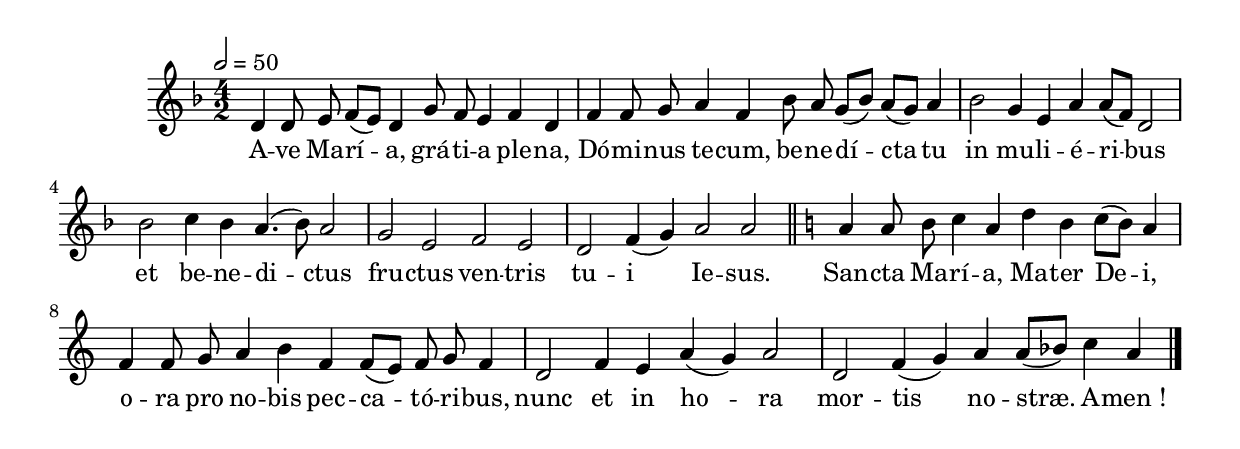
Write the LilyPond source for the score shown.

\version "2.16"
\language "français"

\header {
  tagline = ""
  composer = ""
}

MetriqueArmure = {
  \tempo 2=50
  \time 4/2
}

italique = { \override Score . LyricText #'font-shape = #'italic }

roman = { \override Score . LyricText #'font-shape = #'roman }

MusiqueI = \relative do' {
  \key fa \major
  re4 re8 mi fa[( mi]) re4 sol8 fa mi4 fa re |
  fa4 fa8 sol la4 fa sib8 la sol[( sib]) la[( sol]) la4 |
  sib2 sol4 mi la la8[( fa]) re2 |
  sib'2 do4 sib la4.( sib8) la2 |
  sol2 mi fa mi |
  re2 fa4( sol) la2 la \bar "||"
  \key do \major
  la4 la8 si do4 la re si do8[( si]) la4 |
  fa4 fa8 sol la4 si fa fa8[( mi]) fa sol fa4 |
  re2 fa4 mi la( sol) la2 |
  re,2 fa4( sol) la4 la8[( sib]) do4 la \bar "|."
}

%MusiqueII = \relative do'' {
%}

ParolesI = \lyricmode {
  A -- ve Ma -- rí -- a, grá -- ti -- a ple -- na,
  Dó -- mi -- nus te -- cum, be -- ne -- dí -- cta tu
  in mu -- li -- é -- ri -- bus
  et be -- ne -- di -- ctus
  fru -- ctus ven -- tris
  tu -- i Ie -- sus.
  San -- cta Ma -- rí -- a, Ma -- ter De -- i,
  o -- ra pro no -- bis pec -- ca -- tó -- ri -- bus,
  nunc et in ho -- ra
  mor -- tis no -- stræ. A -- men_!
}

\score{
  <<
    \new Staff <<
      \set Staff.midiInstrument = "flute"
      \set Staff.autoBeaming = ##f
      \override Score.PaperColumn #'keep-inside-line = ##t
      \MetriqueArmure
      \new Voice = "I" {%\voiceOne
        \MusiqueI
      }
      \new Lyrics \lyricsto I {
        \ParolesI
      }
%      \new Voice = "II" {\voiceTwo
%        \MusiqueII
%      }
    >>
  >>
  \layout{}
}

\score{
  <<
    \new Staff <<
      \set Staff.midiInstrument = "flute"
      \set Staff.autoBeaming = ##f
      \override Score.PaperColumn #'keep-inside-line = ##t
      \MetriqueArmure
      \new Voice = "I" {%\voiceOne
        \MusiqueI
      }
      \new Lyrics \lyricsto I {
        \ParolesI
      }
      \new Voice = "II" {\voiceTwo
        s2*2 \MusiqueI
      }
      \new Voice = "III" {\voiceThree
        s2*4 \MusiqueI
      }
    >>
  >>
  \midi{}
}
